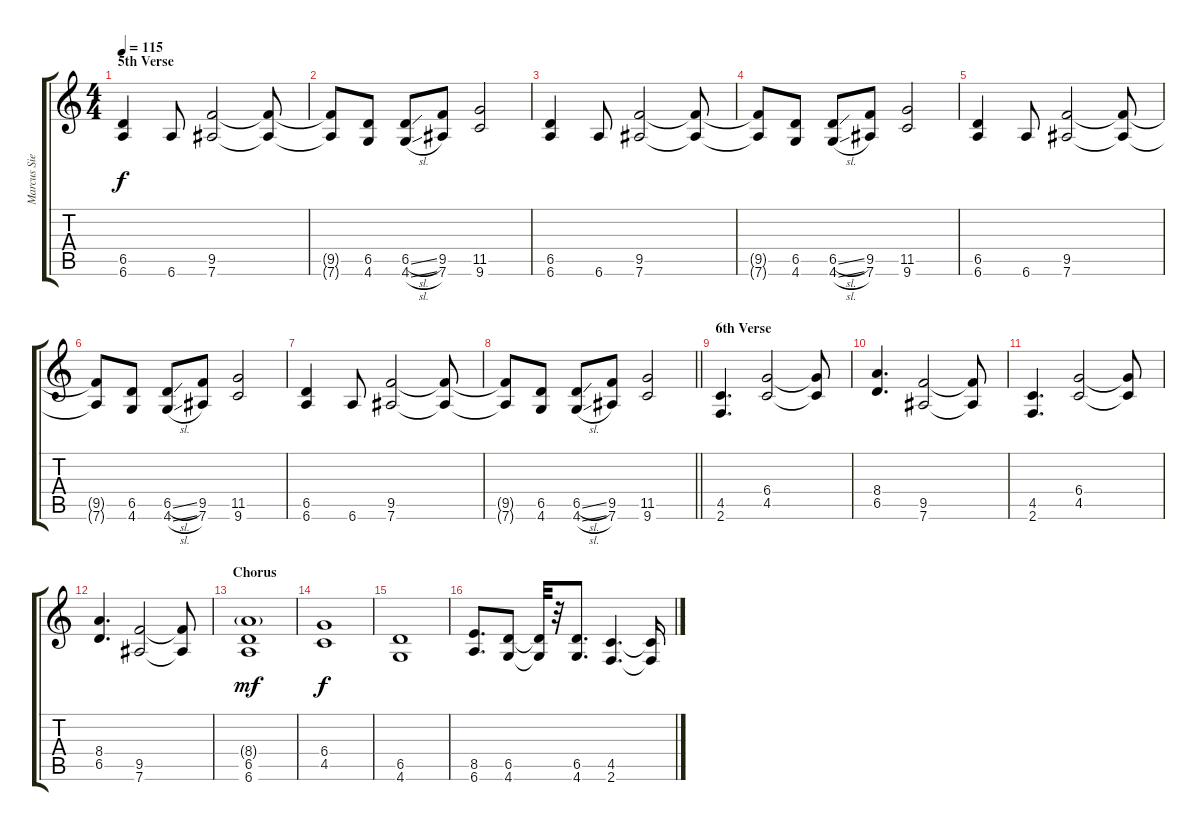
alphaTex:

\track ("Marcus Siepen" "Marcus Sie") {instrument distortionguitar}
\staff {score tabs}
\tuning (Eb4 Bb3 Gb3 Db3 Ab2 Eb2) {hide}
\ts (4 4)
\section ("" "5th Verse")
\tempo 115
\clef g2
\ks c
(6.5 6.6).4{dy f volume 14} 6.6.8 (9.5 7.6).2 (9.5{t} 7.6{t}).8 |
(9.5{t} 7.6{t}).8 (6.5 4.6).8 (6.5{sl} 4.6{sl}).8 (9.5 7.6).8 (11.5 9.6).2 |
(6.5 6.6).4 6.6.8 (9.5 7.6).2 (9.5{t} 7.6{t}).8 |
(9.5{t} 7.6{t}).8 (6.5 4.6).8 (6.5{sl} 4.6{sl}).8 (9.5 7.6).8 (11.5 9.6).2 |
(6.5 6.6).4 6.6.8 (9.5 7.6).2 (9.5{t} 7.6{t}).8 |
(9.5{t} 7.6{t}).8 (6.5 4.6).8 (6.5{sl} 4.6{sl}).8 (9.5 7.6).8 (11.5 9.6).2 |
(6.5 6.6).4 6.6.8 (9.5 7.6).2 (9.5{t} 7.6{t}).8 |
\barLineRight lightlight
(9.5{t} 7.6{t}).8 (6.5 4.6).8 (6.5{sl} 4.6{sl}).8 (9.5 7.6).8 (11.5 9.6).2 |
\section ("" "6th Verse")
(4.5 2.6).4{d} (6.4 4.5).2 (6.4{t} 4.5{t}).8 |
(8.4 6.5).4{d} (9.5 7.6).2 (9.5{t} 7.6{t}).8 |
(4.5 2.6).4{d} (6.4 4.5).2 (6.4{t} 4.5{t}).8 |
(8.4 6.5).4{d} (9.5 7.6).2 (9.5{t} 7.6{t}).8 |
\section ("" "Chorus")
(8.4{g} 6.5 6.6).1{dy mf} |
(6.4 4.5).1{dy f} |
(6.5 4.6).1 |
(8.5 6.6).8{d} (6.5 4.6).8 (6.5{t} 4.6{t}).32 r.32 (6.5 4.6).8{d} (4.5 2.6).4{d} (4.5{t} 2.6{t}).16
